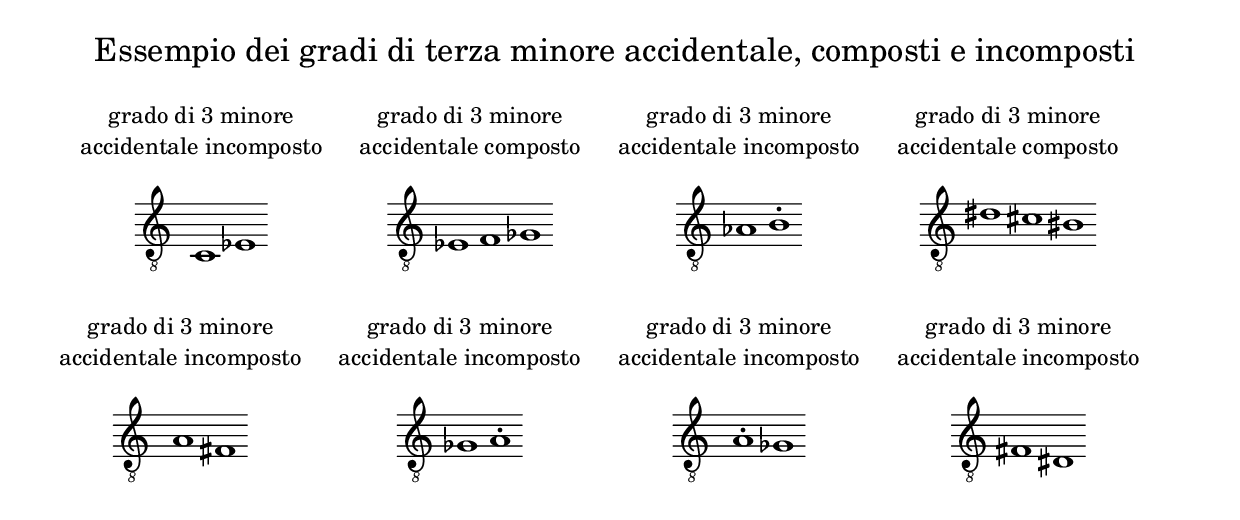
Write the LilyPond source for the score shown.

\version "2.22.2"

% Auto generated file

\header {
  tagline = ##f
}

dot = {
   \once \override Script.add-stem-support = ##f
   \once \override Script.toward-stem-shift = 0
   \once \override Script.skyline-horizontal-padding = 0
   \once \override Script.direction = 1
   \once \override Script.font-size = 1
}

\markup {
  \center-column {
    \line {
      \center-align
      \fontsize#3 { \concat { \normal-text "Essempio dei gradi di terza minore accidentale, composti e incomposti"} }
    }
    \null
    \line {
      \center-column {
        \line {
          \left-align {  \normal-text "grado di 3 minore" }
        }
        \line {
          \left-align {  \normal-text "accidentale incomposto" }
        }

        \null
        \line {
          \score {
            <<
              \new Staff \with { instrumentName = ""} {
                \override Staff.TimeSignature.stencil = ##f
                \override Staff.NoteHead.style = #'baroque
                \accidentalStyle Score.forget
                \override Rest.style = #'default
                \override NoteHead.style = #'default
                \cadenzaOn
                \clef "treble_8"
                \key c #`((0 . ,NATURAL) (1 . ,NATURAL) (2 . ,NATURAL)
                          (3 . ,NATURAL) (4 . ,NATURAL) (5 . ,NATURAL)
                          (6 . ,NATURAL))  c1   es1  
                \cadenzaOff
              }
            >>
            \layout {
              \context {
                \Score
                \override SpacingSpanner.common-shortest-duration = #(ly:make-moment 1)
              }
            }
          }
        }

      }
      \hspace #3 
      \center-column {
        \line {
          \left-align {  \normal-text "grado di 3 minore" }
        }
        \line {
          \left-align {  \normal-text "accidentale composto" }
        }

        \null
        \line {
          \score {
            <<
              \new Staff \with { instrumentName = ""} {
                \override Staff.TimeSignature.stencil = ##f
                \override Staff.NoteHead.style = #'baroque
                \accidentalStyle Score.forget
                \override Rest.style = #'default
                \override NoteHead.style = #'default
                \cadenzaOn
                \clef "treble_8"
                \key c #`((0 . ,NATURAL) (1 . ,NATURAL) (2 . ,NATURAL)
                          (3 . ,NATURAL) (4 . ,NATURAL) (5 . ,NATURAL)
                          (6 . ,NATURAL))  es1   f1   ges1  
                \cadenzaOff
              }
            >>
            \layout {
              \context {
                \Score
                \override SpacingSpanner.common-shortest-duration = #(ly:make-moment 1)
              }
            }
          }
        }

      }
      \hspace #3 
      \center-column {
        \line {
          \left-align {  \normal-text "grado di 3 minore" }
        }
        \line {
          \left-align {  \normal-text "accidentale incomposto" }
        }

        \null
        \line {
          \score {
            <<
              \new Staff \with { instrumentName = ""} {
                \override Staff.TimeSignature.stencil = ##f
                \override Staff.NoteHead.style = #'baroque
                \accidentalStyle Score.forget
                \override Rest.style = #'default
                \override NoteHead.style = #'default
                \cadenzaOn
                \clef "treble_8"
                \key c #`((0 . ,NATURAL) (1 . ,NATURAL) (2 . ,NATURAL)
                          (3 . ,NATURAL) (4 . ,NATURAL) (5 . ,NATURAL)
                          (6 . ,NATURAL))  as1   \dot b1-.  
                \cadenzaOff
              }
            >>
            \layout {
              \context {
                \Score
                \override SpacingSpanner.common-shortest-duration = #(ly:make-moment 1)
              }
            }
          }
        }

      }
      \hspace #3 
      \center-column {
        \line {
          \left-align {  \normal-text "grado di 3 minore" }
        }
        \line {
          \left-align {  \normal-text "accidentale composto" }
        }

        \null
        \line {
          \score {
            <<
              \new Staff \with { instrumentName = ""} {
                \override Staff.TimeSignature.stencil = ##f
                \override Staff.NoteHead.style = #'baroque
                \accidentalStyle Score.forget
                \override Rest.style = #'default
                \override NoteHead.style = #'default
                \cadenzaOn
                \clef "treble_8"
                \key c #`((0 . ,NATURAL) (1 . ,NATURAL) (2 . ,NATURAL)
                          (3 . ,NATURAL) (4 . ,NATURAL) (5 . ,NATURAL)
                          (6 . ,NATURAL))  dis'1   cis'1   bis1  
                \cadenzaOff
              }
            >>
            \layout {
              \context {
                \Score
                \override SpacingSpanner.common-shortest-duration = #(ly:make-moment 1)
              }
            }
          }
        }

      }
      \hspace #3 
    }
    \null
    \null
    \line {      \center-column {
        \line {
          \left-align {  \normal-text "grado di 3 minore" }
        }
        \line {
          \left-align {  \normal-text "accidentale incomposto" }
        }

        \null
        \line {
          \score {
            <<
              \new Staff \with { instrumentName = ""} {
                \override Staff.TimeSignature.stencil = ##f
                \override Staff.NoteHead.style = #'baroque
                \accidentalStyle Score.forget
                \override Rest.style = #'default
                \override NoteHead.style = #'default
                \cadenzaOn
                \clef "treble_8"
                \key c #`((0 . ,NATURAL) (1 . ,NATURAL) (2 . ,NATURAL)
                          (3 . ,NATURAL) (4 . ,NATURAL) (5 . ,NATURAL)
                          (6 . ,NATURAL))  a1   fis1  
                \cadenzaOff
              }
            >>
            \layout {
              \context {
                \Score
                \override SpacingSpanner.common-shortest-duration = #(ly:make-moment 1)
              }
            }
          }
        }

      }
      \hspace #3 
      \center-column {
        \line {
          \left-align {  \normal-text "grado di 3 minore" }
        }
        \line {
          \left-align {  \normal-text "accidentale incomposto" }
        }

        \null
        \line {
          \score {
            <<
              \new Staff \with { instrumentName = ""} {
                \override Staff.TimeSignature.stencil = ##f
                \override Staff.NoteHead.style = #'baroque
                \accidentalStyle Score.forget
                \override Rest.style = #'default
                \override NoteHead.style = #'default
                \cadenzaOn
                \clef "treble_8"
                \key c #`((0 . ,NATURAL) (1 . ,NATURAL) (2 . ,NATURAL)
                          (3 . ,NATURAL) (4 . ,NATURAL) (5 . ,NATURAL)
                          (6 . ,NATURAL))  ges1   \dot a1-.  
                \cadenzaOff
              }
            >>
            \layout {
              \context {
                \Score
                \override SpacingSpanner.common-shortest-duration = #(ly:make-moment 1)
              }
            }
          }
        }

      }
      \hspace #3 
      \center-column {
        \line {
          \left-align {  \normal-text "grado di 3 minore" }
        }
        \line {
          \left-align {  \normal-text "accidentale incomposto" }
        }

        \null
        \line {
          \score {
            <<
              \new Staff \with { instrumentName = ""} {
                \override Staff.TimeSignature.stencil = ##f
                \override Staff.NoteHead.style = #'baroque
                \accidentalStyle Score.forget
                \override Rest.style = #'default
                \override NoteHead.style = #'default
                \cadenzaOn
                \clef "treble_8"
                \key c #`((0 . ,NATURAL) (1 . ,NATURAL) (2 . ,NATURAL)
                          (3 . ,NATURAL) (4 . ,NATURAL) (5 . ,NATURAL)
                          (6 . ,NATURAL))  \dot a1-.   ges1  
                \cadenzaOff
              }
            >>
            \layout {
              \context {
                \Score
                \override SpacingSpanner.common-shortest-duration = #(ly:make-moment 1)
              }
            }
          }
        }

      }
      \hspace #3 
      \center-column {
        \line {
          \left-align {  \normal-text "grado di 3 minore" }
        }
        \line {
          \left-align {  \normal-text "accidentale incomposto" }
        }

        \null
        \line {
          \score {
            <<
              \new Staff \with { instrumentName = ""} {
                \override Staff.TimeSignature.stencil = ##f
                \override Staff.NoteHead.style = #'baroque
                \accidentalStyle Score.forget
                \override Rest.style = #'default
                \override NoteHead.style = #'default
                \cadenzaOn
                \clef "treble_8"
                \key c #`((0 . ,NATURAL) (1 . ,NATURAL) (2 . ,NATURAL)
                          (3 . ,NATURAL) (4 . ,NATURAL) (5 . ,NATURAL)
                          (6 . ,NATURAL))  fis1   dis1  
                \cadenzaOff
              }
            >>
            \layout {
              \context {
                \Score
                \override SpacingSpanner.common-shortest-duration = #(ly:make-moment 1)
              }
            }
          }
        }

      }
      \hspace #3 

    }
  }
}